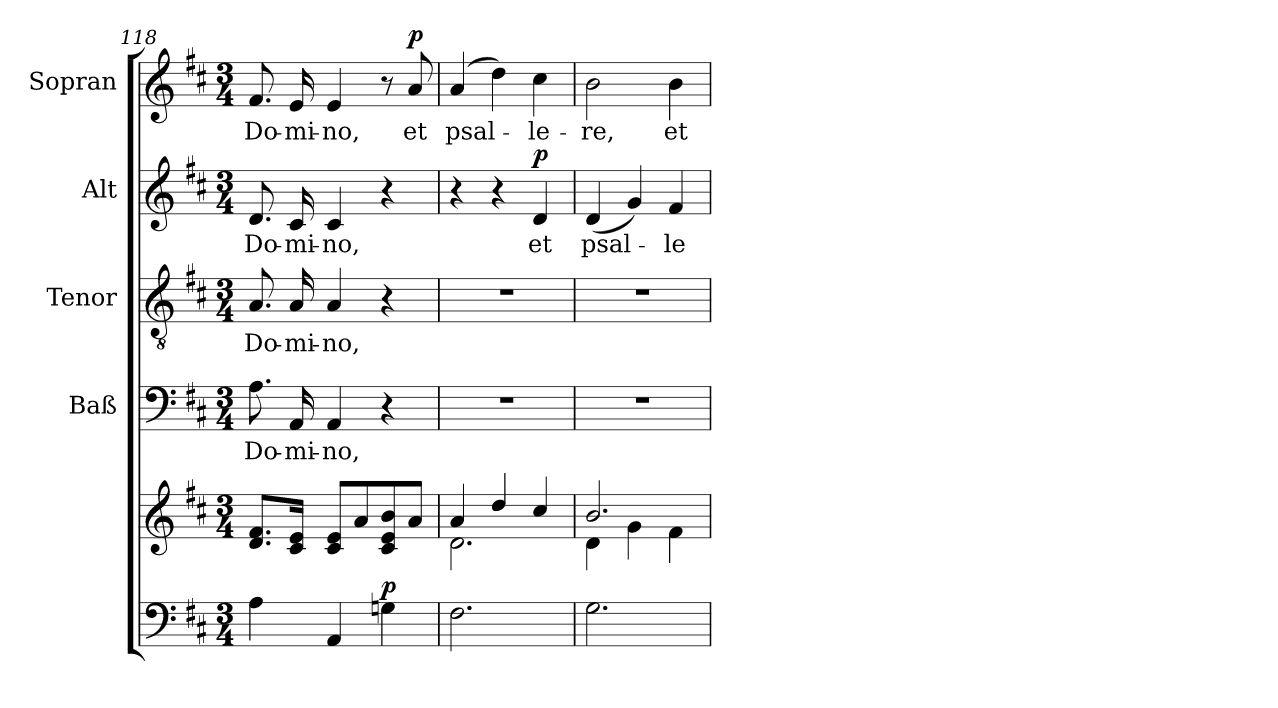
**kern	**kern	**dynam	**kern	**text	**kern	**text	**kern	**text	**dynam	**kern	**text	**dynam
*part5	*part5	*part5	*part4	*part4	*part3	*part3	*part2	*part2	*part2	*part1	*part1	*part1
*staff6	*staff5	*staff5/6	*staff4	*staff4	*staff3	*staff3	*staff2	*staff2	*staff2	*staff1	*staff1	*staff1
*	*	*	*I"Baß	*	*I"Tenor	*	*I"Alt	*	*	*I"Sopran	*	*
*clefF4	*clefG2	*	*clefF4	*	*clefGv2	*	*clefG2	*	*	*clefG2	*	*
*k[f#c#]	*k[f#c#]	*	*k[f#c#]	*	*k[f#c#]	*	*k[f#c#]	*	*	*k[f#c#]	*	*
*D:	*D:	*	*D:	*	*D:	*	*D:	*	*	*D:	*	*
*M3/4	*M3/4	*	*M3/4	*	*M3/4	*	*M3/4	*	*	*M3/4	*	*
=118	=118	=118	=118	=118	=118	=118	=118	=118	=118	=118	=118	=118
!	!	!	!	!LO:LY:b	!	!LO:LY:b	!	!LO:LY:b	!	!	!LO:LY:b	!
4A\	8.d/ 8.f#/L	.	8.A\	Do-	8.A/	Do-	8.d/	Do-	.	8.f#/	Do-	.
!	!	!	!	!LO:LY:b	!	!LO:LY:b	!	!LO:LY:b	!	!	!LO:LY:b	!
.	16c#/ 16e/Jk	.	16AA/	-mi-	16A/	-mi-	16c#/	-mi-	.	16e/	-mi-	.
!	!	!	!	!LO:LY:b	!	!LO:LY:b	!	!LO:LY:b	!	!	!LO:LY:b	!
4AA/	8c#/ 8e/L	.	4AA/	-no,	4A/	-no,	4c#/	-no,	.	4e/	-no,	.
.	8a/	.	.	.	.	.	.	.	.	.	.	.
!	!	!LO:DY:a=2	!	!	!	!	!	!	!	!	!	!
4Gn\	8c#/ 8e/ 8b/	p	4r	.	4r	.	4r	.	.	8r	.	.
!	!	!	!	!	!	!	!	!	!	!	!LO:LY:b	!LO:DY:a
.	8a/J	.	.	.	.	.	.	.	.	8a/	et	p
=119	=119	=119	=119	=119	=119	=119	=119	=119	=119	=119	=119	=119
*	*^	*	*	*	*	*	*	*	*	*	*	*
!	!	!	!	!	!	!	!	!	!	!	!	!LO:LY:b	!
2.F#\	4a/	2.d\	.	2.r	.	2.r	.	4r	.	.	(4a/	psal-	.
.	4dd/	.	.	.	.	.	.	4r	.	.	4dd\)	.	.
!	!	!	!	!	!	!	!	!	!LO:LY:b	!LO:DY:a	!	!LO:LY:b	!
.	4cc#/	.	.	.	.	.	.	4d/	et	p	4cc#\	-le-	.
=120	=120	=120	=120	=120	=120	=120	=120	=120	=120	=120	=120	=120	=120
!	!	!	!	!	!	!	!	!	!LO:LY:b	!	!	!LO:LY:b	!
2.G\	2.b/	4d\	.	2.r	.	2.r	.	(4d/	psal-	.	2b\	-re,	.
.	.	4g\	.	.	.	.	.	4g/)	.	.	.	.	.
!	!	!	!	!	!	!	!	!	!LO:LY:b	!	!	!LO:LY:b	!
.	.	4f#\	.	.	.	.	.	4f#/	-le-	.	4b\	et	.
*	*v	*v	*	*	*	*	*	*	*	*	*	*	*
=	=	=	=	=	=	=	=	=	=	=	=	=
*-	*-	*-	*-	*-	*-	*-	*-	*-	*-	*-	*-	*-
